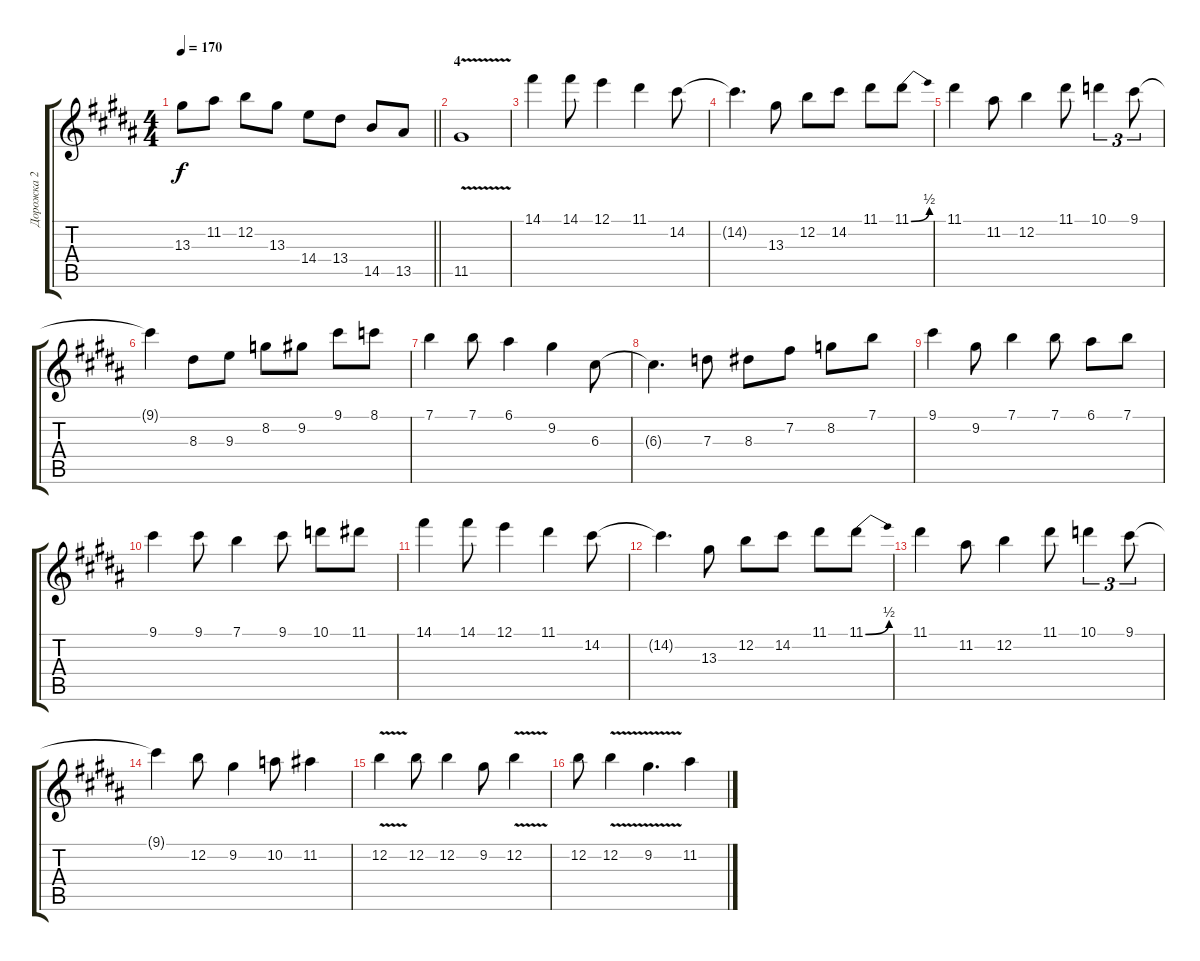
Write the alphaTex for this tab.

\track ("Дорожка 2" "Дорожка 2") {instrument distortionguitar}
\staff {score tabs}
\tuning (E4 B3 G3 D3 A2 E2) {hide}
\ts (4 4)
\tempo 170
\clef g2
\barLineRight lightlight
\ks g#minor
13.3.8{dy f} 11.2.8 12.2.8 13.3.8 14.4.8 13.4.8 14.5.8 13.5.8 |
\section ("" "4")
11.5{v}.1 |
14.1.4 14.1.8 12.1.4 11.1.4 14.2.8 |
14.2{t}.4{d} 13.3.8 12.2.8 14.2.8 11.1.8 11.1{be (bend 0 0 60 2)}.8 |
11.1.4 11.2.8 12.2.4 11.1.8 10.1.4{tu (3 2)} 9.1.8{tu (3 2)} |
9.1{t}.4 8.3.8 9.3.8 8.2.8 9.2.8 9.1.8 8.1.8 |
7.1.4 7.1.8 6.1.4 9.2.4 6.3.8 |
6.3{t}.4{d} 7.3.8 8.3.8 7.2.8 8.2.8 7.1.8 |
9.1.4 9.2.8 7.1.4 7.1.8 6.1.8 7.1.8 |
9.1.4 9.1.8 7.1.4 9.1.8 10.1.8 11.1.8 |
14.1.4 14.1.8 12.1.4 11.1.4 14.2.8 |
14.2{t}.4{d} 13.3.8 12.2.8 14.2.8 11.1.8 11.1{be (bend 0 0 60 2)}.8 |
11.1.4 11.2.8 12.2.4 11.1.8 10.1.4{tu (3 2)} 9.1.8{tu (3 2)} |
9.1{t}.4 12.2.8 9.2.4 10.2.8 11.2.4 |
12.2{v}.4 12.2.8 12.2.4 9.2.8 12.2{v}.4 |
12.2.8 12.2{v}.4 9.2{v}.4{d} 11.2.4
